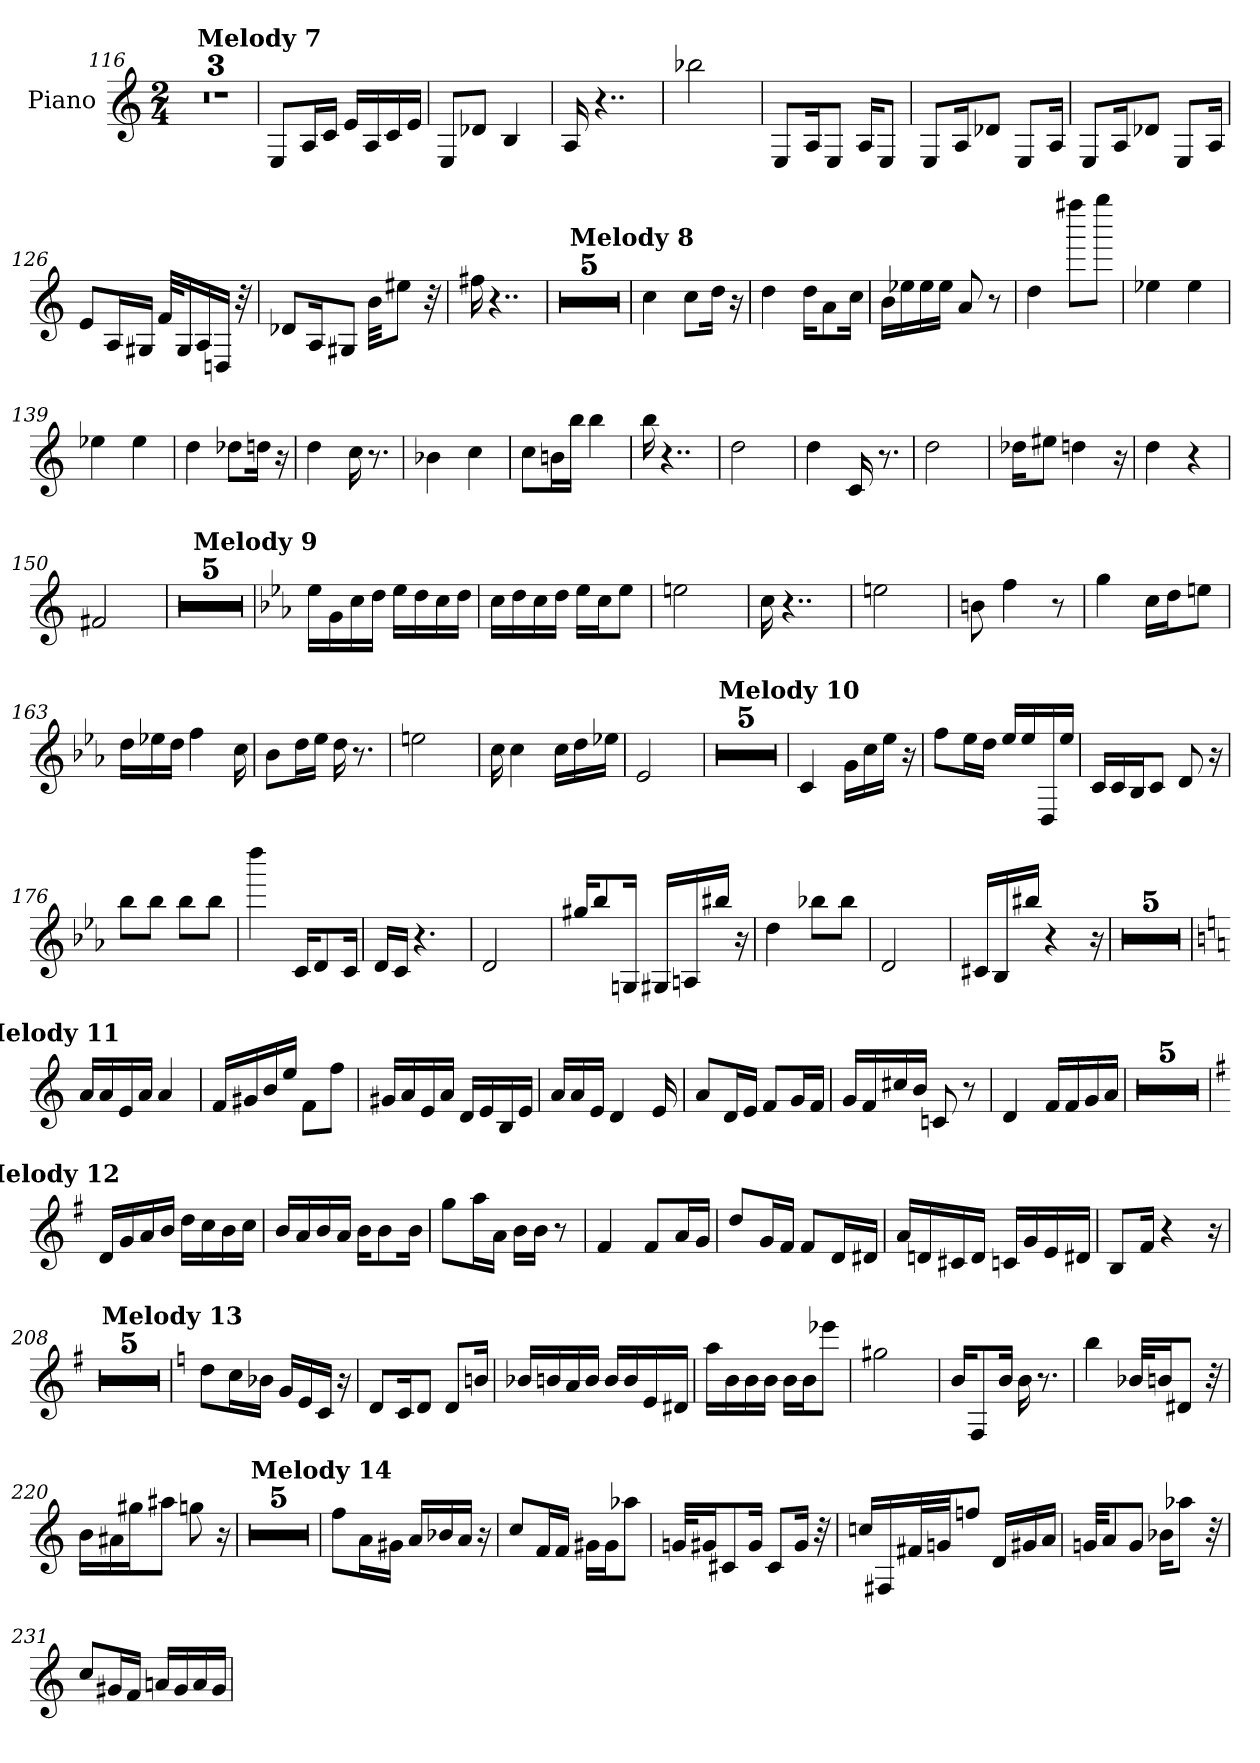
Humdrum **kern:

**kern
*part1
*staff1
*I"Piano
*I'Pno
*clefG2
*k[]
*M2/4
=116
2r
=117
2r
=118
2r
!!LO:REH:place=s1:b:enc=none:fs=14:t=Melody 7
=119
8E/L
16A/L
16c/JJ
16e/LL
16A/
16c/
16e/JJ
=120
8E/L
8d-X/J
4B/
=121
16A/
4..r
=122
2bb-X\
=123
8E/L
16A/K
8E/J
16A/KL
8E/J
!!LO:LB:g=z
=124
8E/L
16A/K
8d-X/J
8E/L
16A/Jk
=125
8E/L
16A/K
8d-X/J
8E/L
16A/Jk
=126
8e/L
16A/L
16G#X/JJ
32f/KLL
16G#/
16A/
16Dn/JJ
32r
=127
8d-X/L
16A/K
8G#X/J
32b\KKL
8ee#X\J
32r
=128
16ff#X\
4..r
=129
2r
!!LO:LB:g=z
=130
2r
=131
2r
=132
2r
=133
2r
!!LO:REH:place=s1:b:enc=none:fs=14:t=Melody 8
=134
4cc\
8cc\L
16dd\Jk
16r
=135
4dd\
16dd\KL
8a\
16cc\Jk
=136
16b\LL
16ee-X\
16ee-\
16ee-\JJ
8a/
8r
=137
4dd\
8ffff#X\L
8gggg\J
=138
4ee-X\
4ee-\
!!LO:LB:g=z
=139
4ee-X\
4ee-\
=140
4dd\
8dd-X\L
16ddn\Jk
16r
=141
4dd\
16cc\
8.r
=142
4b-X\
4cc\
=143
8cc\L
16bn\L
16bb\JJ
4bb\
=144
16bb\
4..r
=145
2dd\
=146
4dd\
16c/
8.r
=147
2dd\
!!LO:LB:g=z
=148
16dd-X\KL
8ee#X\J
4ddn\
16r
=149
4dd\
4r
=150
2f#X/
=151
2r
=152
2r
=153
2r
=154
2r
=155
2r
!!LO:REH:place=s1:b:enc=none:fs=14:t=Melody 9
=156
*k[b-e-a-]
*E-:
16ee-\LL
16g\
16cc\
16dd\JJ
16ee-\LL
16dd\
16cc\
16dd\JJ
!!LO:LB:g=z
=157
16cc\LL
16dd\
16cc\
16dd\JJ
16ee-\LL
16cc\J
8ee-\J
=158
2een\
=159
16cc\
4..r
=160
2een\
=161
8bn\
4ff\
8r
=162
4gg\
16cc\LL
16dd\J
8een\J
=163
16dd\LL
16ee-X\
16dd\JJ
4ff\
16cc\
=164
8b-\L
16dd\L
16ee-\JJ
16dd\
8.r
!!LO:LB:g=z
=165
2een\
=166
16cc\
4cc\
16cc\LL
16dd\
16ee-X\JJ
=167
2e-/
=168
2r
=169
2r
=170
2r
=171
2r
=172
2r
!!LO:REH:place=s1:b:enc=none:fs=14:t=Melody 10
=173
4c/
16g\LL
16cc\
16ee-\JJ
16r
!!LO:PB:g=z
=174
8ff\L
16ee-\L
16dd\JJ
16ee-/LL
16ee-/
16D/
16ee-/JJ
=175
16c/LL
16c/
16B-/J
8c/J
8d/
16r
=176
8bb-\L
8bb-\J
8bb-\L
8bb-\J
=177
4dddd\
16c/KL
8d/
16c/Jk
=178
16d/LL
16c/JJ
4.r
=179
2d/
!!LO:LB:g=z
=180
16gg#X/KL
8bb-/
16Gn/Jk
16G#X/LL
16An/
16bb#X/JJ
16r
=181
4dd\
8bb-X\L
8bb-\J
=182
2d/
=183
16c#X/LL
16B-/
16bb#X/JJ
4r
16r
=184
2r
=185
2r
=186
2r
=187
2r
!!LO:LB:g=z
=188
2r
!!LO:REH:place=s1:b:enc=none:fs=14:t=Melody 11
=189
*k[]
*C:
16a/LL
16a/
16e/
16a/JJ
4a/
=190
16f/LL
16g#X/
16b/
16ee/JJ
8f\L
8ff\J
=191
16g#X/LL
16a/
16e/
16a/JJ
16d/LL
16e/
16B/
16e/JJ
=192
16a/LL
16a/
16e/JJ
4d/
16e/
=193
8a/L
16d/L
16e/JJ
8f/L
16g/L
16f/JJ
!!LO:LB:g=z
=194
16g/LL
16f/
16cc#X/
16b/JJ
8cn/
8r
=195
4d/
16f/LL
16f/
16g/
16a/JJ
=196
2r
=197
2r
=198
2r
=199
2r
=200
2r
!!LO:REH:place=s1:b:enc=none:fs=14:t=Melody 12
=201
*k[f#]
*G:
16d/LL
16g/
16a/
16b/JJ
16dd\LL
16cc\
16b\
16cc\JJ
!!LO:LB:g=z
=202
16b/LL
16a/
16b/
16a/JJ
16b\KL
8b\
16b\Jk
=203
8gg\L
16aa\L
16a\JJ
16b\LL
16b\JJ
8r
=204
4f#/
8f#/L
16a/L
16g/JJ
=205
8dd/L
16g/L
16f#/JJ
8f#/L
16d/L
16d#X/JJ
=206
16a/LL
16dn/
16c#X/
16d/JJ
16cn/LL
16g/
16e/
16d#X/JJ
=207
8B/L
16f#/Jk
4r
16r
!!LO:LB:g=z
=208
2r
=209
2r
=210
2r
=211
2r
=212
2r
!!LO:REH:place=s1:b:enc=none:fs=14:t=Melody 13
=213
*k[]
*C:
8dd\L
16cc\L
16b-X\JJ
16g/LL
16e/
16c/JJ
16r
=214
8d/L
16c/K
8d/J
8d/L
16bn/Jk
=215
16b-X/LL
16bn/
16a/
16b/JJ
16b/LL
16b/
16e/
16d#X/JJ
!!LO:LB:g=z
=216
16aa\LL
16b\
16b\
16b\JJ
16b\LL
16b\J
8eee-X\J
=217
2gg#X\
=218
16b/KL
8F/
16b/Jk
16b\
8.r
=219
4bb\
32b-X/KLL
16bn/J
8d#X/J
32r
=220
16b\LL
16a#X\
16gg#X\J
8aa#X\J
8ggn\
16r
=221
2r
=222
2r
=223
2r
!!LO:LB:g=z
=224
2r
=225
2r
!!LO:REH:place=s1:b:enc=none:fs=14:t=Melody 14
=226
8ff\L
16a\L
16g#X\JJ
16a/LL
16b-X/
16a/JJ
16r
=227
8cc/L
16f/L
16f/JJ
16g#X\LL
16g#\J
8aa-X\J
=228
32gn/KLL
16g#X/J
8c#X/
16g#/Jk
8c#/L
16g#/Jk
32r
=229
16ccn/LL
16F#X/
32f#X/L
32gn/JJ
8ffn/J
16d/LL
16g#X/
16a/JJ
!!LO:LB:g=z
=230
32gn/KKL
8a/
8g/J
16b-X\KL
8aa-X\J
32r
=231
8cc/L
16g#X/L
16f/JJ
16an/LL
16g#/
16a/
16g#/JJ
=
*-
